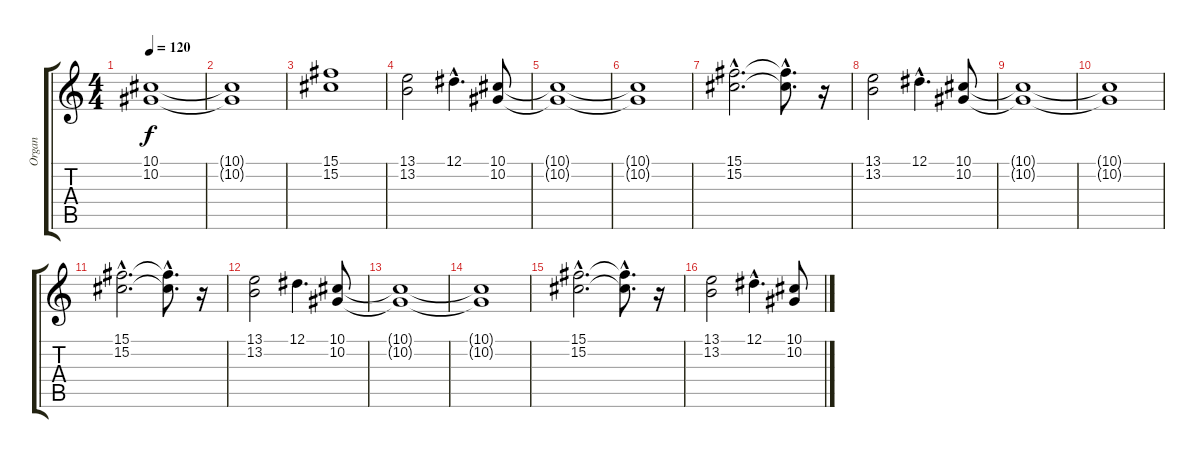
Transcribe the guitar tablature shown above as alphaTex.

\track ("Organ" "Organ") {instrument rockorgan}
\staff {score tabs}
\tuning (Eb4 Bb3 Gb3 Db3 Ab2 Eb2) {hide}
\ts (4 4)
\tempo 120
\clef g2
\ks c
(10.1{t} 10.2{t}).1{dy f} |
(10.1{t} 10.2{t}).1 |
(15.1 15.2).1 |
(13.1 13.2).2 12.1{hac}.4{d} (10.1 10.2).8 |
(10.1{t} 10.2{t}).1 |
(10.1{t} 10.2{t}).1 |
(15.1{hac} 15.2{hac}).2{d} (15.1{hac t} 15.2{hac t}).8{d} r.16 |
(13.1 13.2).2 12.1{hac}.4{d} (10.1 10.2).8 |
(10.1{t} 10.2{t}).1 |
(10.1{t} 10.2{t}).1 |
(15.1{hac} 15.2{hac}).2{d} (15.1{hac t} 15.2{hac t}).8{d} r.16 |
(13.1 13.2).2 12.1.4{d} (10.1 10.2).8 |
(10.1{t} 10.2{t}).1 |
(10.1{t} 10.2{t}).1 |
(15.1{hac} 15.2{hac}).2{d} (15.1{hac t} 15.2{hac t}).8{d} r.16 |
(13.1 13.2).2 12.1{hac}.4{d} (10.1 10.2).8
